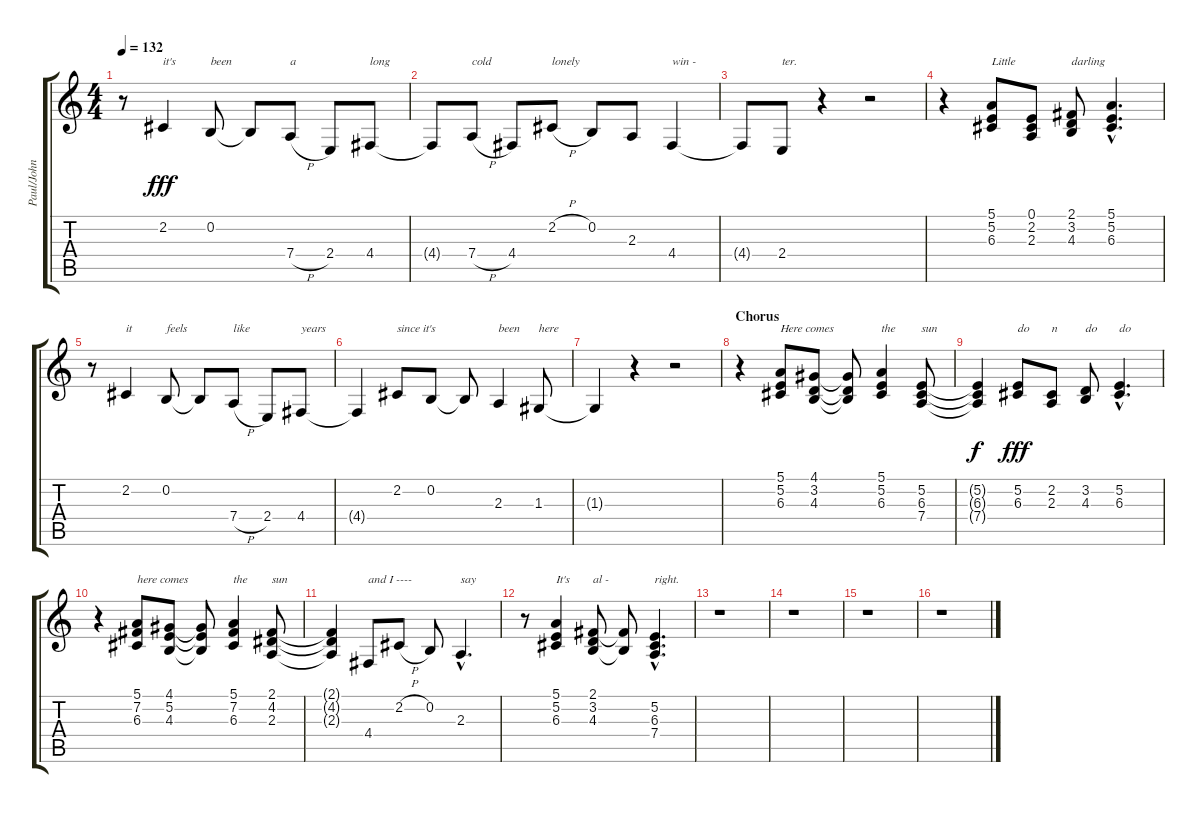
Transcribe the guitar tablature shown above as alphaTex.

\track ("Paul/John" "Paul/John") {instrument tenorsax}
\staff {score tabs}
\tuning (E4 B3 G3 D3 A2 E2) {hide}
\ts (4 4)
\tempo 132
\clef g2
\ks c
r.8{dy fff} 2.2.4{txt "it's"} 0.2.8{txt "been"} 0.2{t}.8 7.4{h}.8{txt "a"} 2.4.8 4.4.8{txt "long"} |
4.4{t}.8 7.4{h}.8{txt "cold"} 4.4.8 2.2{h}.8{txt "lonely"} 0.2.8 2.3.8 4.4.4{txt "win -"} |
4.4{t}.8 2.4.8{txt "ter."} r.4 r.2 |
r.4 (5.1 5.2 6.3).8{txt "Little"} (0.1 2.2 2.3).8 (2.1 3.2 4.3).8{txt "darling"} (5.1{hac} 5.2{hac} 6.3{hac}).4{d} |
r.8 2.2.4{txt "it"} 0.2.8{txt "feels"} 0.2{t}.8 7.4{h}.8{txt "like"} 2.4.8 4.4.8{txt "years"} |
4.4{t}.4 2.2.8{txt "since it's"} 0.2.8 0.2{t}.8 2.3.4{txt "been"} 1.3.8{txt "here"} |
1.3{t}.4 r.4 r.2 |
\section ("" "Chorus")
r.4 (5.1 5.2 6.3).8{txt "Here comes"} (4.1 3.2 4.3).8 (4.1{t} 3.2{t} 4.3{t}).8 (5.1 5.2 6.3).4{txt "the"} (5.2 6.3 7.4).8{txt "sun"} |
(5.2{t} 6.3{t} 7.4{t}).4{dy f} (5.2 6.3).8{txt "do" dy fff} (2.2 2.3).8{txt "n"} (3.2 4.3).8{txt "do"} (5.2{hac} 6.3{hac}).4{d txt "do"} |
r.4 (5.1 7.2 6.3).8{txt "here comes"} (4.1 5.2 4.3).8 (4.1{t} 5.2{t} 4.3{t}).8 (5.1 7.2 6.3).4{txt "the"} (2.1 4.2 2.3).8{txt "sun"} |
(2.1{t} 4.2{t} 2.3{t}).4 4.4.8{txt "and I ----"} 2.2{h}.8 0.2.8 2.3{hac}.4{d txt "say"} |
r.8 (5.1 5.2 6.3).4{txt "It's"} (2.1 3.2 4.3).8{txt "al -"} (2.1{t} 4.3{t}).8 (5.2{hac} 6.3{hac} 7.4{hac}).4{d txt "right."} |
r.1 |
r.1 |
r.1 |
r.1
